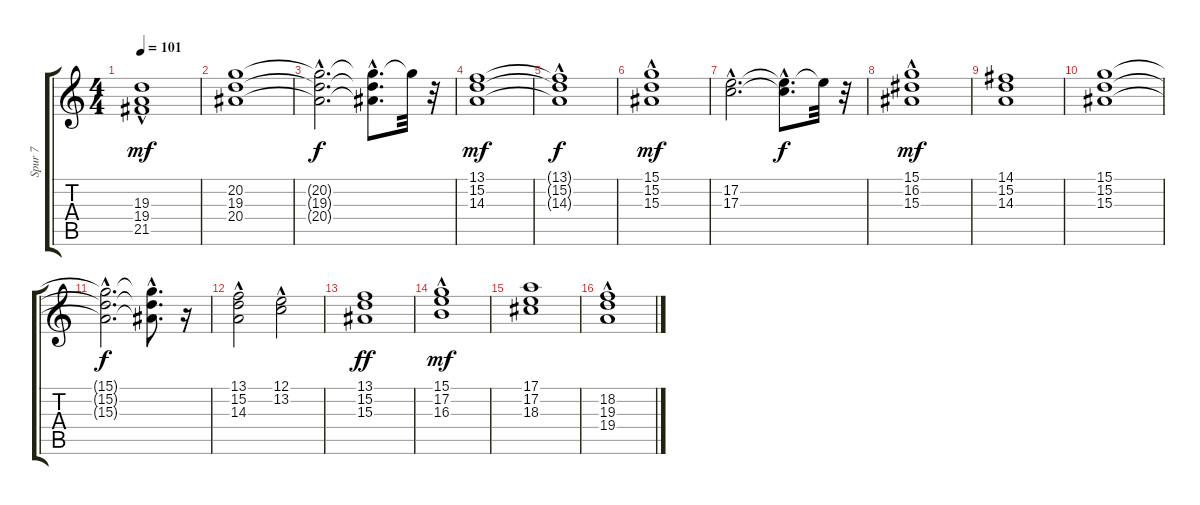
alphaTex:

\track ("Spur 7" "Spur 7") {instrument synthvoice}
\staff {score tabs}
\tuning (E4 B3 G3 D3 A2 E2) {hide}
\ts (4 4)
\tempo 101
\clef g2
\ks c
(19.3 19.4 21.5{hac}).1{dy mf} |
(20.2 19.3 20.4).1 |
(20.2{hac t} 19.3{hac t} 20.4{hac t}).2{d dy f} (20.2{hac t} 19.3{hac t} 20.4{t}).8{d} 20.2{t}.32 r.32 |
(13.1 15.2 14.3).1{dy mf} |
(13.1{t} 15.2{hac t} 14.3{hac t}).1{dy f} |
(15.1 15.2 15.3{hac}).1{dy mf} |
(17.2{hac} 17.3{hac}).2{d} (17.2{hac t} 17.3{t}).8{d dy f} 17.2{t}.32 r.32 |
(15.1 16.2{hac} 15.3{hac}).1{dy mf} |
(14.1 15.2 14.3).1 |
(15.1 15.2 15.3).1 |
(15.1{hac t} 15.2{hac t} 15.3{hac t}).2{d dy f} (15.1{hac t} 15.2{hac t} 15.3{t}).8{d} r.16 |
(13.1 15.2 14.3{hac}).2 (12.1{hac} 13.2).2 |
(13.1 15.2 15.3).1{dy ff} |
(15.1{hac} 17.2{hac} 16.3).1{dy mf} |
(17.1 17.2 18.3).1 |
(18.2 19.3{hac} 19.4{hac}).1
